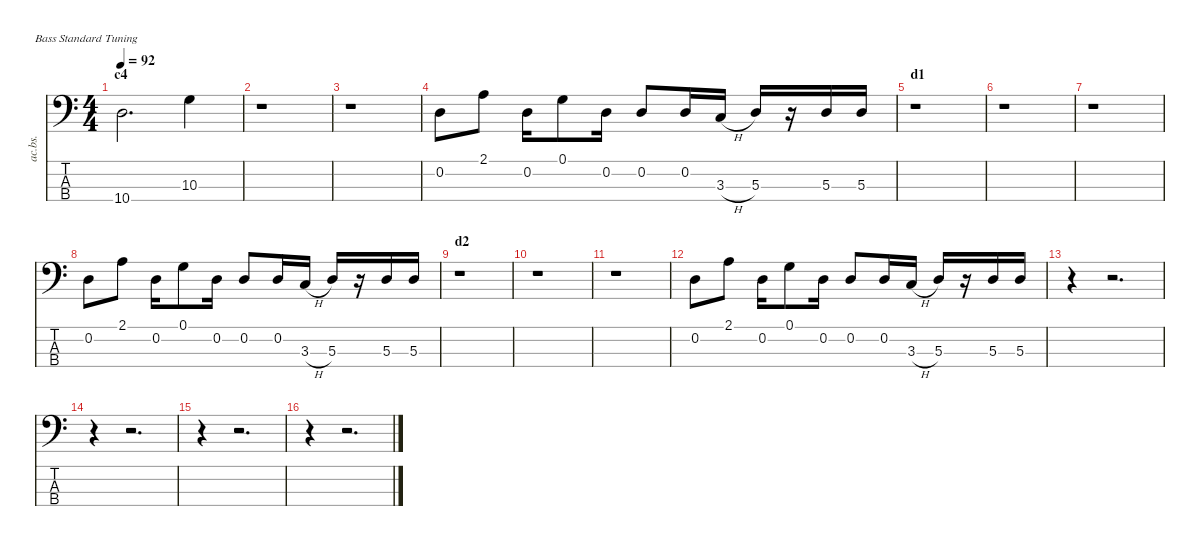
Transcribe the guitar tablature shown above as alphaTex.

\defaultSystemsLayout 4
\hideDynamics
\bracketExtendMode nobrackets
\otherSystemsTrackNameOrientation horizontal
\track ("castle" "ac.bs.") {instrument acousticbass}
\staff {score tabs}
\tuning (G2 D2 A1 E1)
\ts (4 4)
\section ("" "c4")
\tempo 92
\clef f4
\ks c
10.4.2{d dy f beam Down} 10.3.4{beam Down} |
r.1{beam Down} |
r.1{beam Down} |
0.2.8{beam Down} 2.1.8{beam Down} 0.2.16{beam Down} 0.1.8{beam Down} 0.2.16{beam Down} 0.2.8{beam Up} 0.2.16{beam Up} 3.3{h}.16{beam Up} 5.3.16{beam Up} r.16{beam Up} 5.3.16{beam Up} 5.3.16{beam Up} |
\section ("" "d1")
r.1{beam Down} |
r.1{beam Down} |
r.1{beam Down} |
0.2.8{beam Down} 2.1.8{beam Down} 0.2.16{beam Down} 0.1.8{beam Down} 0.2.16{beam Down} 0.2.8{beam Up} 0.2.16{beam Up} 3.3{h}.16{beam Up} 5.3.16{beam Up} r.16{beam Up} 5.3.16{beam Up} 5.3.16{beam Up} |
\section ("" "d2")
r.1{beam Down} |
r.1{beam Down} |
r.1{beam Down} |
0.2.8{beam Down} 2.1.8{beam Down} 0.2.16{beam Down} 0.1.8{beam Down} 0.2.16{beam Down} 0.2.8{beam Up} 0.2.16{beam Up} 3.3{h}.16{beam Up} 5.3.16{beam Up} r.16{beam Up} 5.3.16{beam Up} 5.3.16{beam Up} |
r.4{beam Down} r.2{d beam Down} |
r.4{beam Down} r.2{d beam Down} |
r.4{beam Down} r.2{d beam Down} |
r.4{beam Down} r.2{d beam Down}
